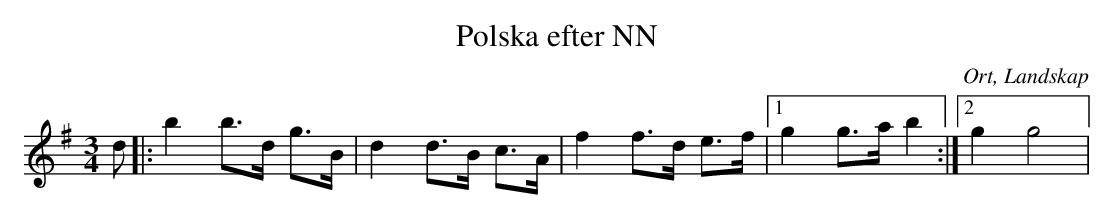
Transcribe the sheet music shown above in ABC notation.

X:1
T:Polska efter NN
O:Ort, Landskap
M:3/4
L:1/8
K:G
d|:b2 b>d g>B|d2 d>B c>A|f2 f>d e>f|1 g2 g>a b2 :|2 g2 g4|
